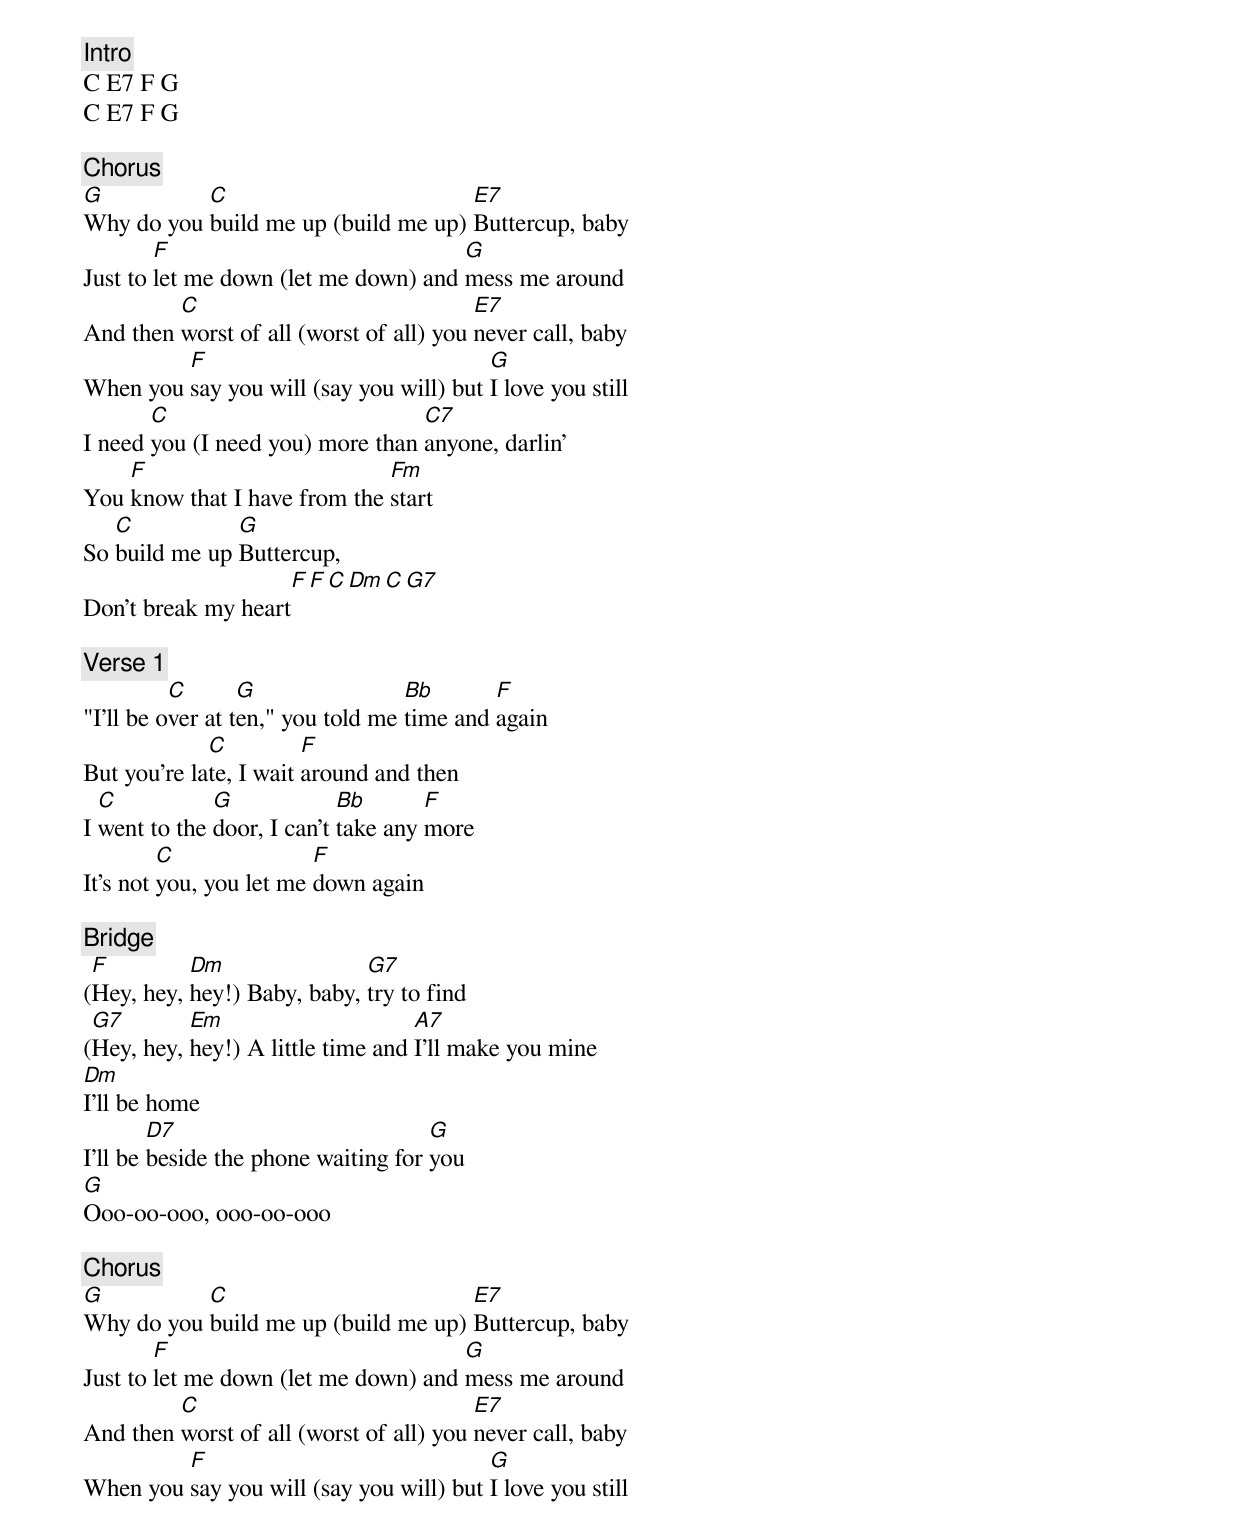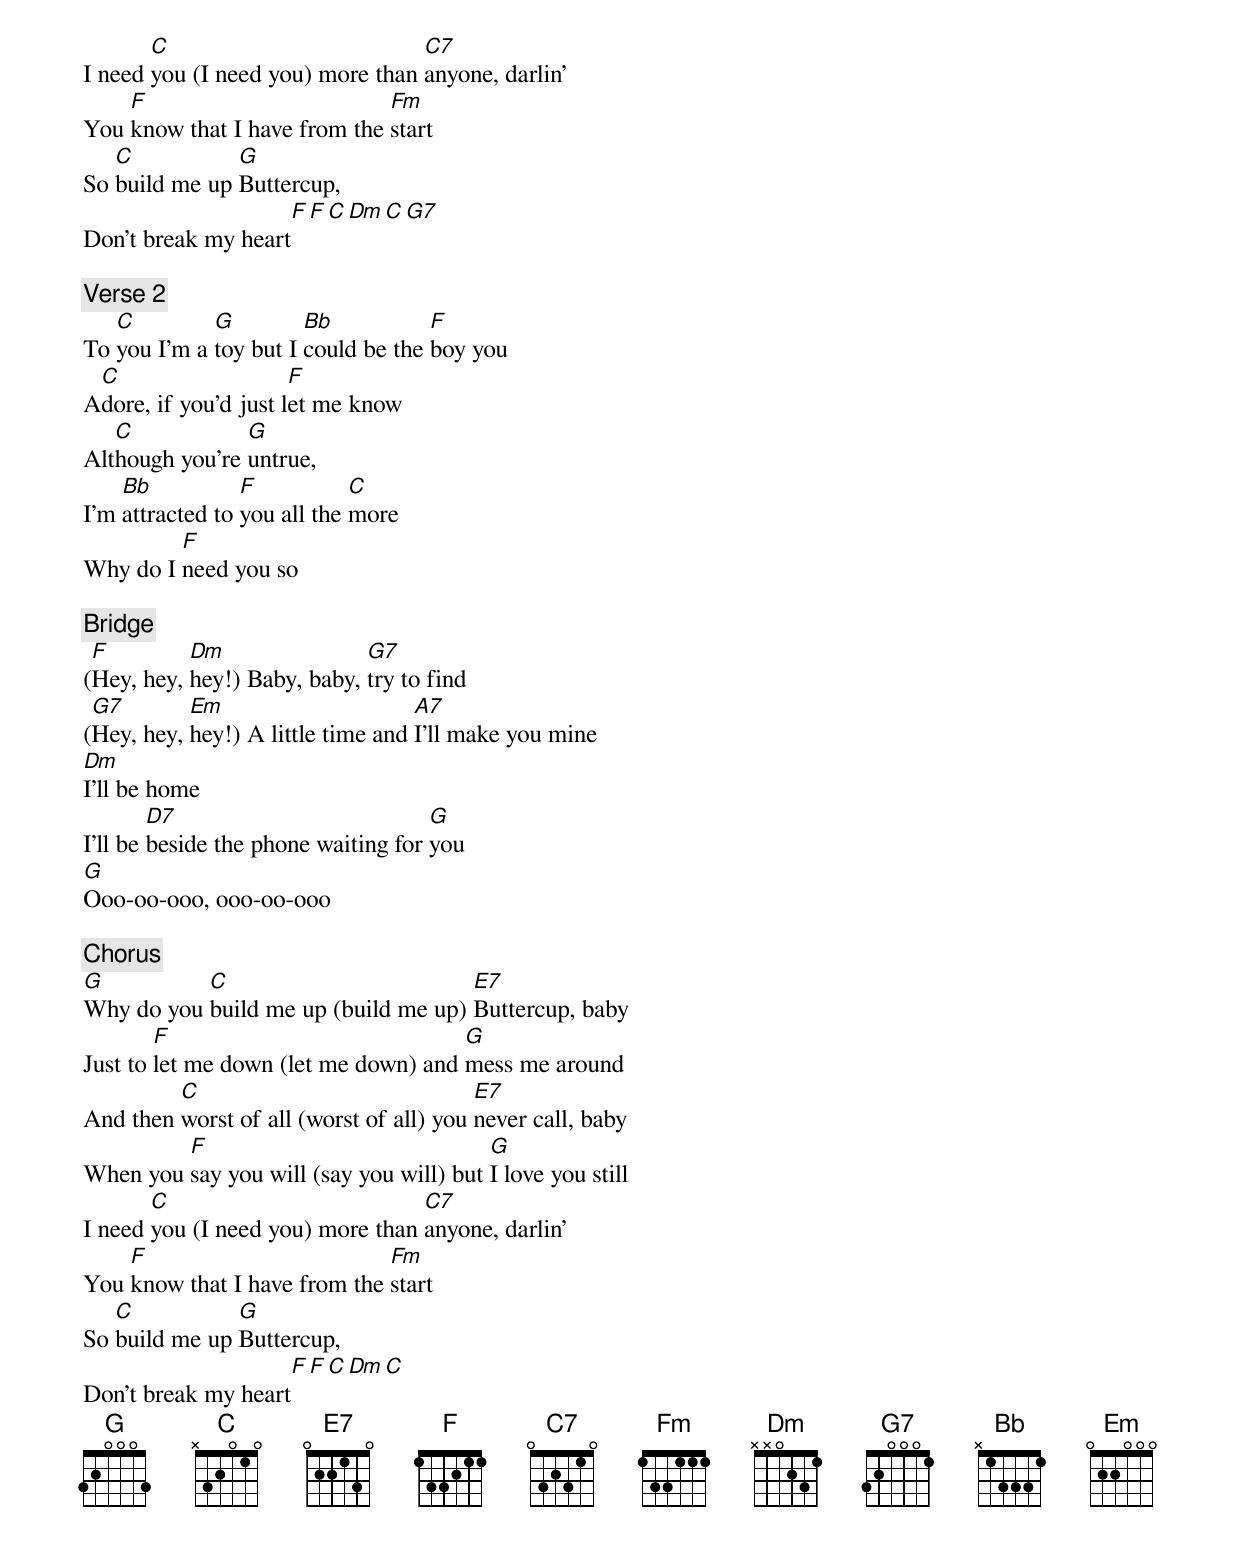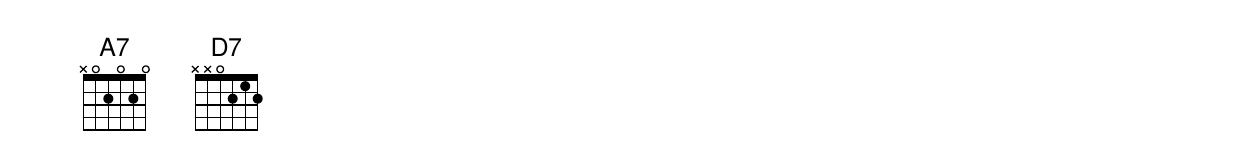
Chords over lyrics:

[Intro]
C E7 F G
C E7 F G

[Chorus]
G          C                         E7
Why do you build me up (build me up) Buttercup, baby
        F                             G
Just to let me down (let me down) and mess me around
         C                               E7
And then worst of all (worst of all) you never call, baby
         F                               G
When you say you will (say you will) but I love you still
       C                          C7
I need you (I need you) more than anyone, darlin'
    F                         Fm
You know that I have from the start
   C           G
So build me up Buttercup,
                    F F C Dm C G7
Don't break my heart

[Verse 1]
          C       G                Bb       F
"I'll be over at ten," you told me time and again
             C          F
But you're late, I wait around and then
  C           G             Bb       F
I went to the door, I can't take any more
         C               F
It's not you, you let me down again

[Bridge]
 F         Dm                G7
(Hey, hey, hey!) Baby, baby, try to find
 G7        Em                      A7
(Hey, hey, hey!) A little time and I'll make you mine
Dm
I'll be home
        D7                           G
I'll be beside the phone waiting for you
G
Ooo-oo-ooo, ooo-oo-ooo

[Chorus]
G          C                         E7
Why do you build me up (build me up) Buttercup, baby
        F                             G
Just to let me down (let me down) and mess me around
         C                               E7
And then worst of all (worst of all) you never call, baby
         F                               G
When you say you will (say you will) but I love you still
       C                          C7
I need you (I need you) more than anyone, darlin'
    F                         Fm
You know that I have from the start
   C           G
So build me up Buttercup,
                    F F C Dm C G7
Don't break my heart

[Verse 2]
   C         G         Bb           F
To you I'm a toy but I could be the boy you
 C                    F
Adore, if you'd just let me know
   C            G
Although you're untrue,
    Bb           F           C
I'm attracted to you all the more
         F
Why do I need you so

[Bridge]
 F         Dm                G7
(Hey, hey, hey!) Baby, baby, try to find
 G7        Em                      A7
(Hey, hey, hey!) A little time and I'll make you mine
Dm
I'll be home
        D7                           G
I'll be beside the phone waiting for you
G
Ooo-oo-ooo, ooo-oo-ooo

[Chorus]
G          C                         E7
Why do you build me up (build me up) Buttercup, baby
        F                             G
Just to let me down (let me down) and mess me around
         C                               E7
And then worst of all (worst of all) you never call, baby
         F                               G
When you say you will (say you will) but I love you still
       C                          C7
I need you (I need you) more than anyone, darlin'
    F                         Fm
You know that I have from the start
   C           G
So build me up Buttercup,
                    F F C Dm C
Don't break my heart
